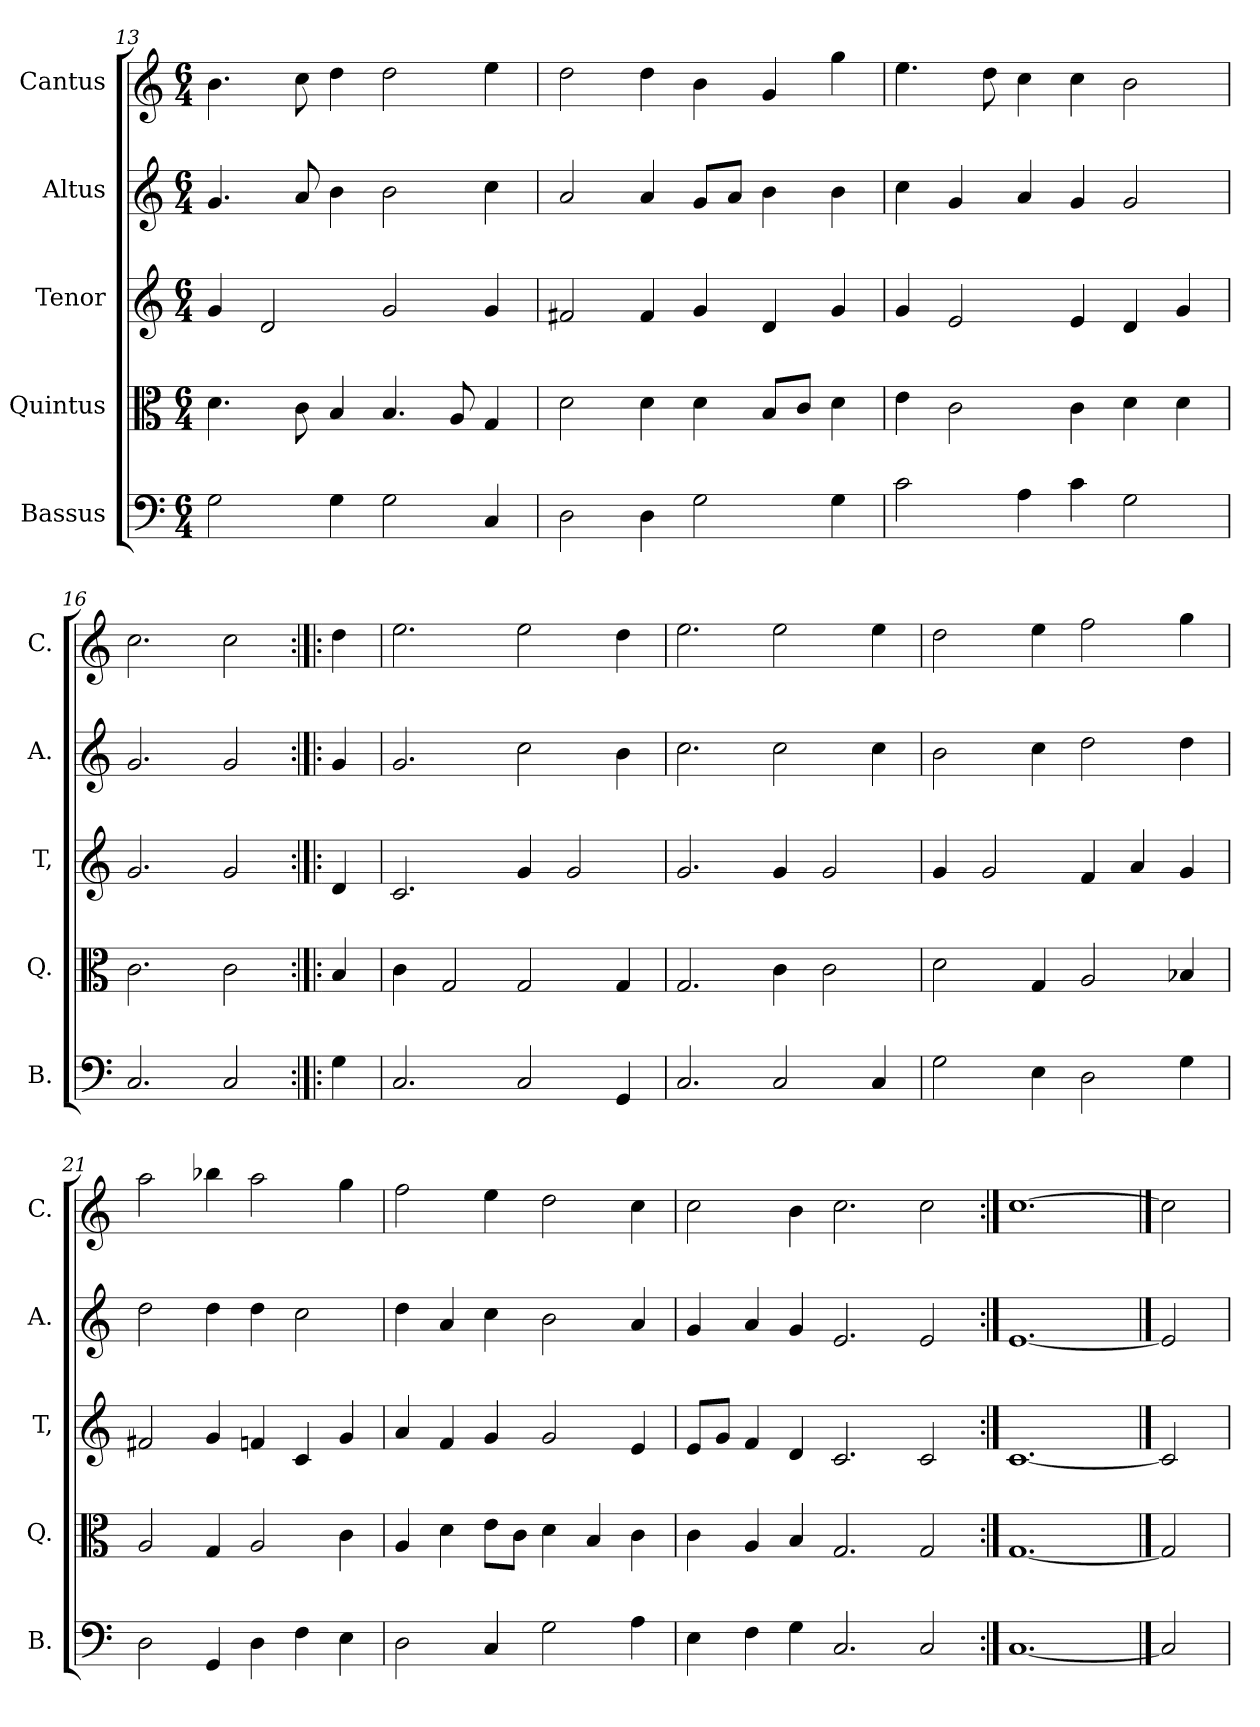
**kern	**kern	**kern	**kern	**kern
*part5	*part4	*part3	*part2	*part1
*staff5	*staff4	*staff3	*staff2	*staff1
*I"Bassus	*I"Quintus	*I"Tenor	*I"Altus	*I"Cantus
*I'B.	*I'Q.	*I'T,	*I'A.	*I'C.
*clefF4	*clefC3	*clefG2	*clefG2	*clefG2
*k[]	*k[]	*k[]	*k[]	*k[]
*C:	*C:	*C:	*C:	*C:
*M6/4	*M6/4	*M6/4	*M6/4	*M6/4
=13	=13	=13	=13	=13
2G\	4.d\	4g/	4.g/	4.b\
.	.	2d/	.	.
.	8c\	.	8a/	8cc\
4G\	4B/	.	4b\	4dd\
2G\	4.B/	2g/	2b\	2dd\
.	8A/	.	.	.
4C/	4G/	4g/	4cc\	4ee\
=14	=14	=14	=14	=14
2D\	2d\	2f#X/	2a/	2dd\
4D\	4d\	4f#/	4a/	4dd\
2G\	4d\	4g/	8g/L	4b\
.	.	.	8a/J	.
.	8B/L	4d/	4b\	4g/
.	8c/J	.	.	.
4G\	4d\	4g/	4b\	4gg\
=15	=15	=15	=15	=15
2c\	4e\	4g/	4cc\	4.ee\
.	2c\	2e/	4g/	.
.	.	.	.	8dd\
4A\	.	.	4a/	4cc\
4c\	4c\	4e/	4g/	4cc\
2G\	4d\	4d/	2g/	2b\
.	4d\	4g/	.	.
=16	=16	=16	=16	=16
2.C/	2.c\	2.g/	2.g/	2.cc\
2C/	2c\	2g/	2g/	2cc\
!!LO:LB:g=z
=17:|!|:	=17:|!|:	=17:|!|:	=17:|!|:	=17:|!|:
4G\	4B/	4d/	4g/	4dd\
=18	=18	=18	=18	=18
2.C/	4c\	2.c/	2.g/	2.ee\
.	2G/	.	.	.
2C/	2G/	4g/	2cc\	2ee\
.	.	2g/	.	.
4GG/	4G/	.	4b\	4dd\
=19	=19	=19	=19	=19
2.C/	2.G/	2.g/	2.cc\	2.ee\
2C/	4c\	4g/	2cc\	2ee\
.	2c\	2g/	.	.
4C/	.	.	4cc\	4ee\
=20	=20	=20	=20	=20
2G\	2d\	4g/	2b\	2dd\
.	.	2g/	.	.
4E\	4G/	.	4cc\	4ee\
2D\	2A/	4f/	2dd\	2ff\
.	.	4a/	.	.
4G\	4B-X/	4g/	4dd\	4gg\
=21	=21	=21	=21	=21
2D\	2A/	2f#X/	2dd\	2aa\
4GG/	4G/	4g/	4dd\	4bb-X\
4D\	2A/	4fn/	4dd\	2aa\
4F\	.	4c/	2cc\	.
4E\	4c\	4g/	.	4gg\
=22	=22	=22	=22	=22
2D\	4A/	4a/	4dd\	2ff\
.	4d\	4f/	4a/	.
4C/	8e\L	4g/	4cc\	4ee\
.	8c\J	.	.	.
2G\	4d\	2g/	2b\	2dd\
.	4B/	.	.	.
4A\	4c\	4e/	4a/	4cc\
=23	=23	=23	=23	=23
4E\	4c\	8e/L	4g/	2cc\
.	.	8g/J	.	.
4F\	4A/	4f/	4a/	.
4G\	4B/	4d/	4g/	4b\
2.C/	2.G/	2.c/	2.e/	2.cc\
2C/	2G/	2c/	2e/	2cc\
=24:|!	=24:|!	=24:|!	=24:|!	=24:|!
[1.C/	[1.G/	[1.c/	[1.e/	[1.cc\
==25	==25	==25	==25	==25
2C/]	2G/]	2c/]	2e/]	2cc\]
=	=	=	=	=
*-	*-	*-	*-	*-
